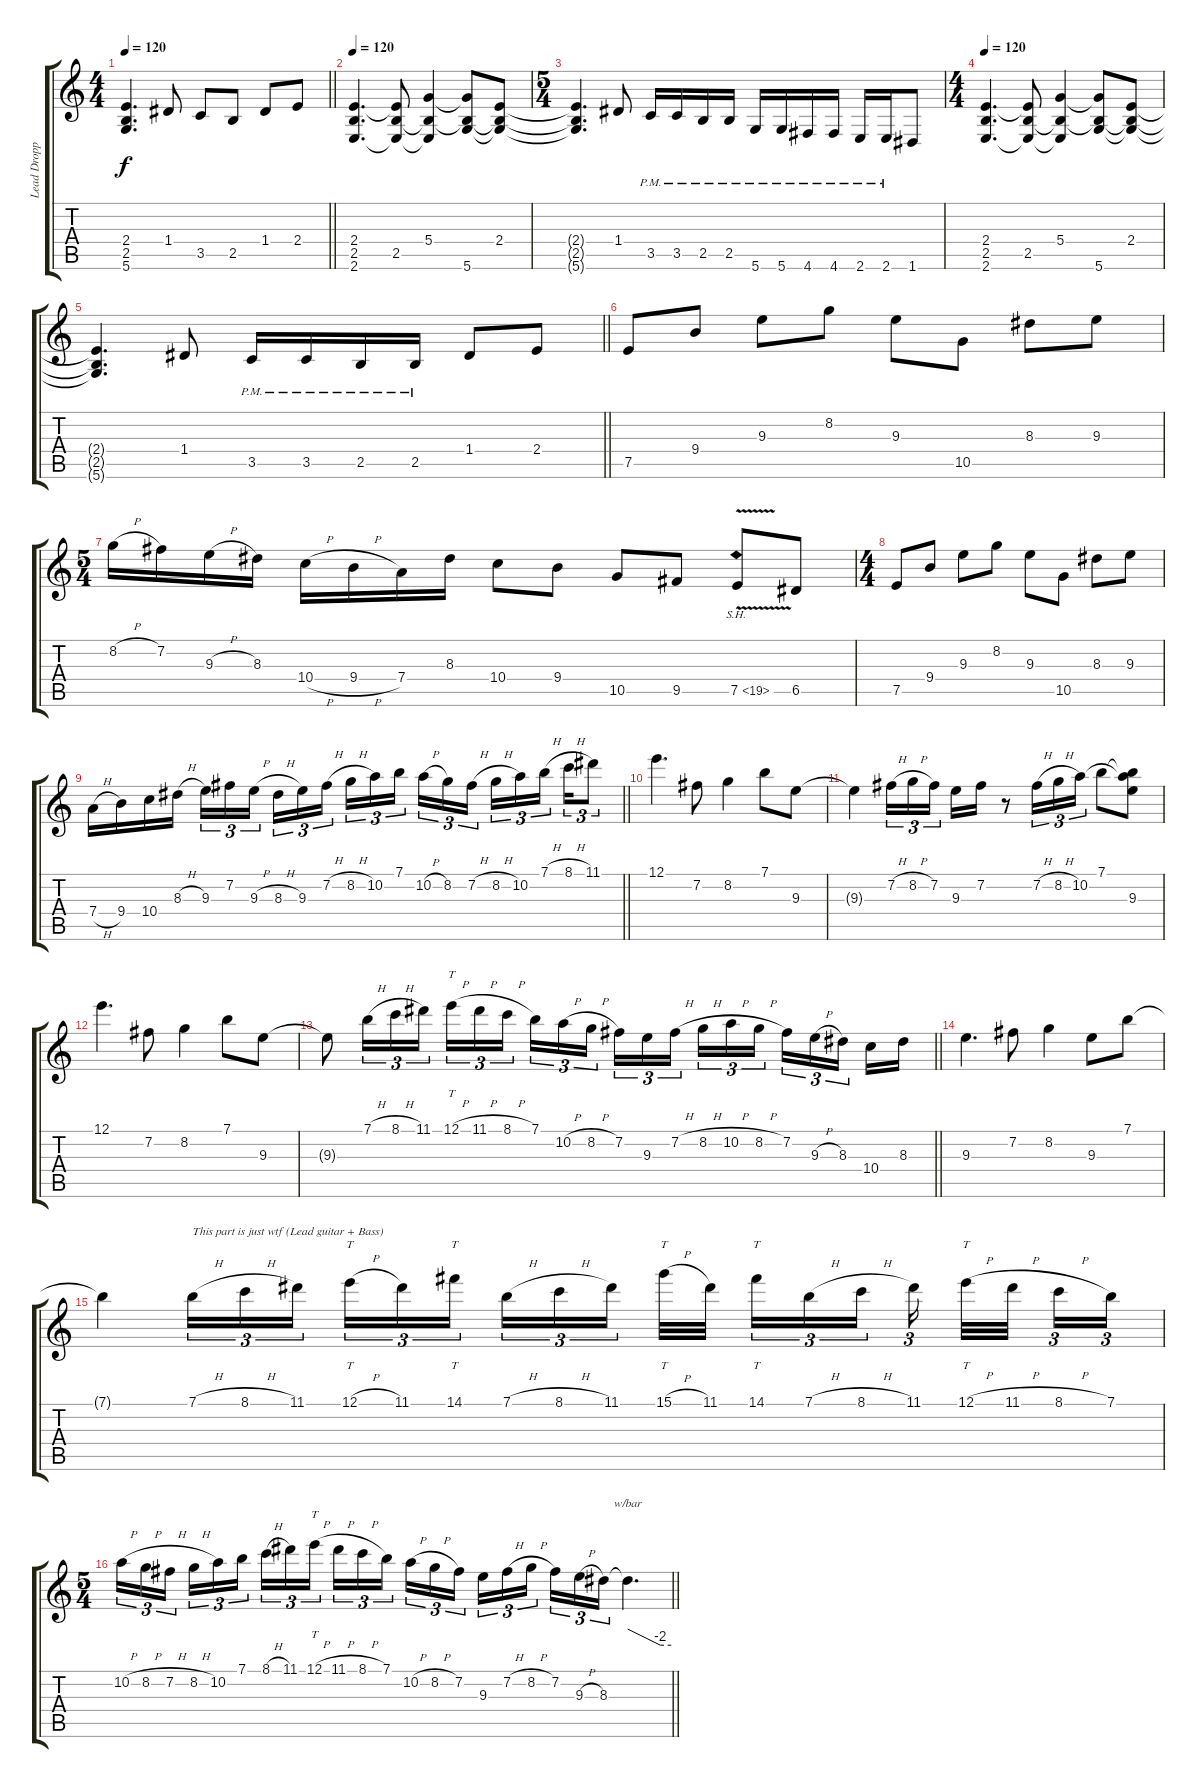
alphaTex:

\track ("Lead Dropped D " "Lead Dropp") {instrument distortionguitar}
\staff {score tabs}
\tuning (E4 B3 G3 D3 A2 D2) {hide}
\ts (4 4)
\tempo 120
\clef g2
\barLineRight lightlight
\ks c
(2.4{t} 2.5{t} 5.6{t}).4{d dy f} 1.4.8 3.5.8 2.5.8 1.4.8 2.4.8 |
\tempo 120
(2.4 2.5 2.6).4{d} (2.4{t} 2.5 2.6{t}).8 (5.4 2.5{t} 2.6{t}).4 (5.4{t} 2.5{t} 5.6).8 (2.4 2.5{t} 5.6{t}).8 |
\ts (5 4)
(2.4{t} 2.5{t} 5.6{t}).4{d} 1.4.8 3.5{pm}.16 3.5{pm}.16 2.5{pm}.16 2.5{pm}.16 5.6{pm}.16 5.6{pm}.16 4.6{pm}.16 4.6{pm}.16 2.6{pm}.16 2.6{pm}.16 1.6.8 |
\ts (4 4)
\tempo 120
(2.4 2.5 2.6).4{d} (2.4{t} 2.5 2.6{t}).8 (5.4 2.5{t} 2.6{t}).4 (5.4{t} 2.5{t} 5.6).8 (2.4 2.5{t} 5.6{t}).8 |
\barLineRight lightlight
(2.4{t} 2.5{t} 5.6{t}).4{d} 1.4.8 3.5{pm}.16 3.5{pm}.16 2.5{pm}.16 2.5{pm}.16 1.4.8 2.4.8 |
\section ("" "")
7.5.8 9.4.8 9.3.8 8.2.8 9.3.8 10.5.8 8.3.8 9.3.8 |
\ts (5 4)
8.2{h}.16 7.2.16 9.3{h}.16 8.3.16 10.4{h}.16 9.4{h}.16 7.4.16 8.3.16 10.4.8 9.4.8 10.5.8 9.5.8 7.5{sh 12 v}.8 6.5.8 |
\ts (4 4)
7.5.8 9.4.8 9.3.8 8.2.8 9.3.8 10.5.8 8.3.8 9.3.8 |
\barLineRight lightlight
7.4{h}.16 9.4.16 10.4.16 8.3{h}.16 9.3.16{tu (3 2)} 7.2.16{tu (3 2)} 9.3{h}.16{tu (3 2) beam splitsecondary} 8.3{h}.16{tu (3 2)} 9.3.16{tu (3 2)} 7.2{h}.16{tu (3 2)} 8.2{h}.16{tu (3 2)} 10.2.16{tu (3 2)} 7.1.16{tu (3 2) beam splitsecondary} 10.2{h}.16{tu (3 2)} 8.2.16{tu (3 2)} 7.2{h}.16{tu (3 2)} 8.2{h}.16{tu (3 2)} 10.2.16{tu (3 2)} 7.1{h}.16{tu (3 2) beam splitsecondary} 8.1{h}.16{tu (3 2)} 11.1.8{tu (3 2)} |
12.1.4{d} 7.2.8 8.2.4 7.1.8 9.3.8 |
9.3{t}.4 7.2{h}.16{tu (3 2)} 8.2{h}.16{tu (3 2)} 7.2.16{tu (3 2) beam splitsecondary} 9.3.16 7.2.16 r.8 7.2{h}.16{tu (3 2)} 8.2{h}.16{tu (3 2)} 10.2.16{tu (3 2)} 7.1.8 (7.1{t} 10.2{t} 9.3).8 |
12.1.4{d} 7.2.8 8.2.4 7.1.8 9.3.8 |
\barLineRight lightlight
9.3{t}.8 7.1{h}.16{tu (3 2)} 8.1{h}.16{tu (3 2)} 11.1.16{tu (3 2)} 12.1{h}.16{tt tu (3 2)} 11.1{h}.16{tu (3 2)} 8.1{h}.16{tu (3 2) beam splitsecondary} 7.1.16{tu (3 2)} 10.2{h}.16{tu (3 2)} 8.2{h}.16{tu (3 2)} 7.2.16{tu (3 2)} 9.3.16{tu (3 2)} 7.2{h}.16{tu (3 2) beam splitsecondary} 8.2{h}.16{tu (3 2)} 10.2{h}.16{tu (3 2)} 8.2{h}.16{tu (3 2)} 7.2.16{tu (3 2)} 9.3{h}.16{tu (3 2)} 8.3.16{tu (3 2) beam splitsecondary} 10.4.16 8.3.16 |
9.3.4{d} 7.2.8 8.2.4 9.3.8 7.1.8 |
7.1{t}.4 7.1{h}.16{tu (3 2) txt "This part is just wtf (Lead guitar + Bass)"} 8.1{h}.16{tu (3 2)} 11.1.16{tu (3 2) beam splitsecondary} 12.1{h}.16{tt tu (3 2)} 11.1.16{tu (3 2)} 14.1.16{tt tu (3 2)} 7.1{h}.16{tu (3 2)} 8.1{h}.16{tu (3 2)} 11.1.16{tu (3 2) beam splitsecondary} 15.1{h}.32{tt} 11.1.32{beam splitsecondary} 14.1.16{tt tu (3 2)} 7.1{h}.16{tu (3 2)} 8.1{h}.16{tu (3 2) beam splitsecondary} 11.1.16{tu (3 2) beam splitsecondary} 12.1{h}.32{tt} 11.1{h}.32{beam splitsecondary} 8.1{h}.16{tu (3 2)} 7.1.16{tu (3 2)} |
\ts (5 4)
\barLineRight lightlight
10.2{h}.16{tu (3 2)} 8.2{h}.16{tu (3 2)} 7.2{h}.16{tu (3 2) beam splitsecondary} 8.2{h}.16{tu (3 2)} 10.2.16{tu (3 2)} 7.1.16{tu (3 2)} 8.1{h}.16{tu (3 2)} 11.1.16{tu (3 2)} 12.1{h}.16{tt tu (3 2) beam splitsecondary} 11.1{h}.16{tu (3 2)} 8.1{h}.16{tu (3 2)} 7.1.16{tu (3 2)} 10.2{h}.16{tu (3 2)} 8.2{h}.16{tu (3 2)} 7.2.16{tu (3 2) beam splitsecondary} 9.3.16{tu (3 2)} 7.2{h}.16{tu (3 2)} 8.2{h}.16{tu (3 2)} 7.2.16{tu (3 2)} 9.3{h}.16{tu (3 2)} 8.3.16{tu (3 2)} 8.3{t}.4{d tbe (custom default 0 0 45 -8 60 -8)}
